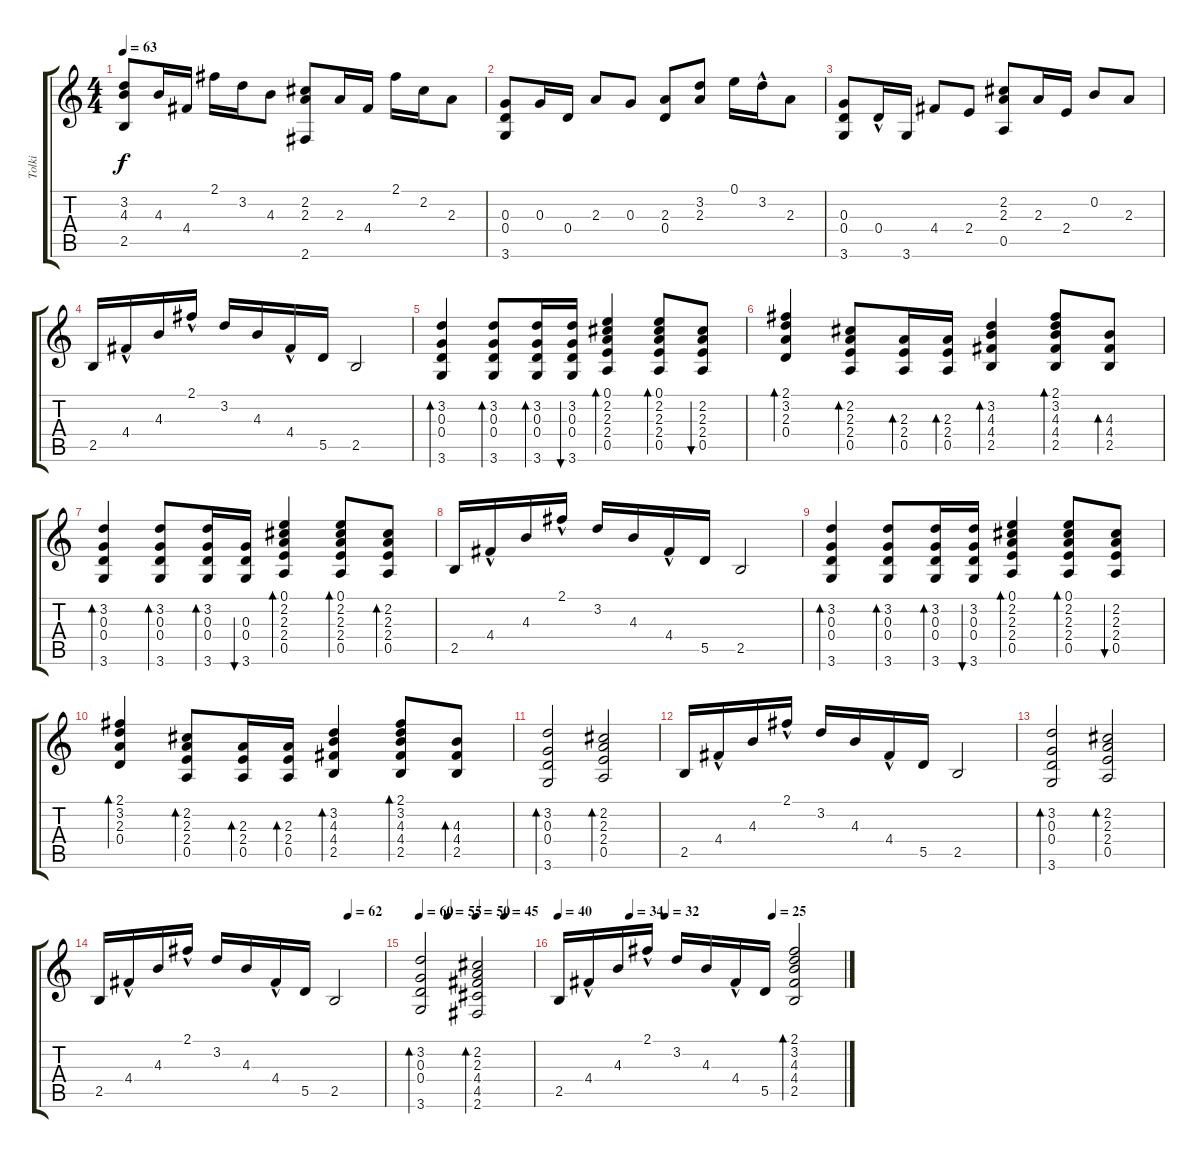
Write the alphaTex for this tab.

\track ("Tolki" "Tolki") {instrument acousticguitarsteel}
\staff {score tabs}
\tuning (E4 B3 G3 D3 A2 E2) {hide}
\ts (4 4)
\tempo 63
\clef g2
\ks c
(3.2 4.3 2.5).8{dy f} 4.3.16 4.4.16 2.1.16 3.2.16 4.3.8 (2.2 2.3 2.6).8 2.3.16 4.4.16 2.1.16 2.2.16 2.3.8 |
(0.3 0.4 3.6).8 0.3.16 0.4.16 2.3.8 0.3.8 (2.3 0.4).8 (3.2 2.3).8 0.1.16 3.2{hac}.16 2.3.8 |
(0.3 0.4 3.6).8 0.4{hac}.16 3.6.16 4.4.8 2.4.8 (2.2 2.3 0.5).8 2.3.16 2.4.16 0.2.8 2.3.8 |
2.5.16 4.4{hac}.16 4.3.16 2.1{hac}.16 3.2.16 4.3.16 4.4{hac}.16 5.5.16 2.5.2 |
(3.2 0.3 0.4 3.6).4{bd 120} (3.2 0.3 0.4 3.6).8{bd 120} (3.2 0.3 0.4 3.6).16{bd 120} (3.2 0.3 0.4 3.6).16{bu 60} (0.1 2.2 2.3 2.4 0.5).4{bd 120} (0.1 2.2 2.3 2.4 0.5).8{bd 60} (2.2 2.3 2.4 0.5).8{bu 60} |
(2.1 3.2 2.3 0.4).4{bd 60} (2.2 2.3 2.4 0.5).8{bd 60} (2.3 2.4 0.5).16{bd 60} (2.3 2.4 0.5).16{bd 60} (3.2 4.3 4.4 2.5).4{bd 60} (2.1 3.2 4.3 4.4 2.5).8{bd 60} (4.3 4.4 2.5).8{bd 30} |
(3.2 0.3 0.4 3.6).4{bd 120} (3.2 0.3 0.4 3.6).8{bd 120} (3.2 0.3 0.4 3.6).16{bd 120} (0.3 0.4 3.6).16{bu 120} (0.1 2.2 2.3 2.4 0.5).4{bd 60} (0.1 2.2 2.3 2.4 0.5).8{bd 60} (2.2 2.3 2.4 0.5).8{bd 60} |
2.5.16 4.4{hac}.16 4.3.16 2.1{hac}.16 3.2.16 4.3.16 4.4{hac}.16 5.5.16 2.5.2 |
(3.2 0.3 0.4 3.6).4{bd 120} (3.2 0.3 0.4 3.6).8{bd 120} (3.2 0.3 0.4 3.6).16{bd 120} (3.2 0.3 0.4 3.6).16{bu 60} (0.1 2.2 2.3 2.4 0.5).4{bd 120} (0.1 2.2 2.3 2.4 0.5).8{bd 60} (2.2 2.3 2.4 0.5).8{bu 60} |
(2.1 3.2 2.3 0.4).4{bd 60} (2.2 2.3 2.4 0.5).8{bd 60} (2.3 2.4 0.5).16{bd 60} (2.3 2.4 0.5).16{bd 60} (3.2 4.3 4.4 2.5).4{bd 60} (2.1 3.2 4.3 4.4 2.5).8{bd 60} (4.3 4.4 2.5).8{bd 30} |
(3.2 0.3 0.4 3.6).2{bd 240} (2.2 2.3 2.4 0.5).2{bd 240} |
2.5.16 4.4{hac}.16 4.3.16 2.1{hac}.16 3.2.16 4.3.16 4.4{hac}.16 5.5.16 2.5.2 |
(3.2 0.3 0.4 3.6).2{bd 240} (2.2 2.3 2.4 0.5).2{bd 240} |
\tempo (62 0.875)
2.5.16 4.4{hac}.16 4.3.16 2.1{hac}.16 3.2.16 4.3.16 4.4{hac}.16 5.5.16 2.5.2 |
\tempo 60
\tempo (55 0.25)
\tempo (50 0.5)
\tempo (45 0.75)
(3.2 0.3 0.4 3.6).2{bd 240} (2.2 2.3 4.4 4.5 2.6).2{bd 240} |
\tempo 40
\tempo (34 0.25)
\tempo (32 0.375)
\tempo (25 0.75)
2.5.16 4.4{hac}.16 4.3.16 2.1{hac}.16 3.2.16 4.3.16 4.4{hac}.16 5.5.16 (2.1 3.2 4.3 4.4 2.5).2{bd 120}
